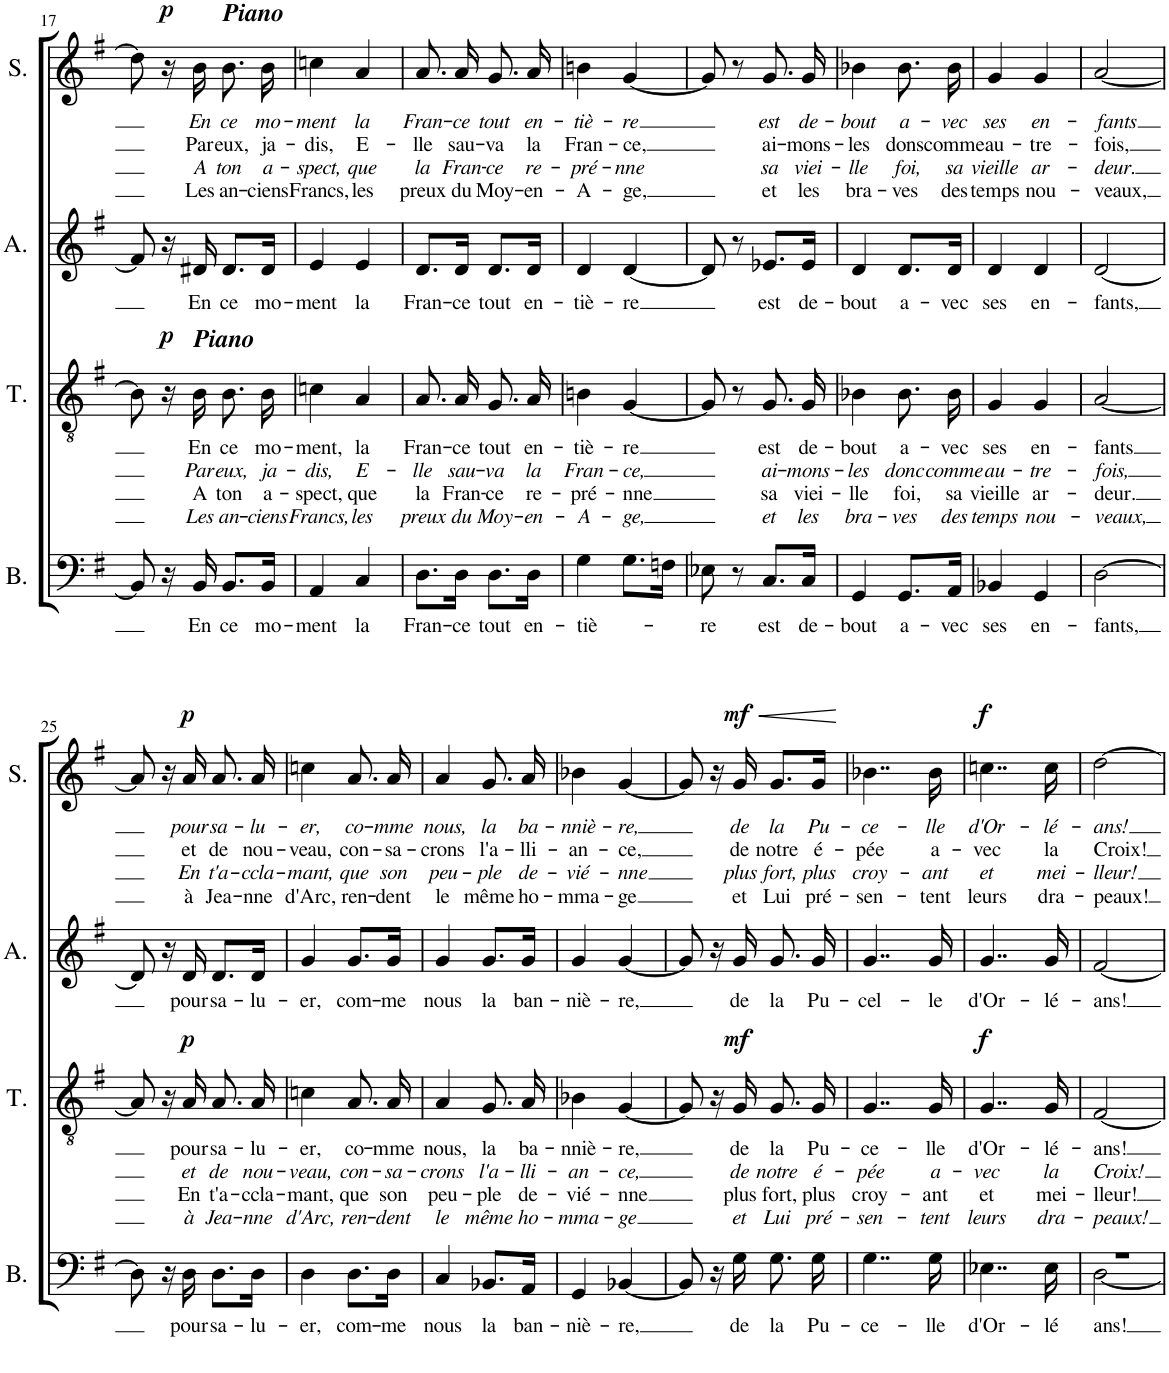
**kern	**text	**kern	**text	**text	**text	**text	**dynam	**harte	**kern	**text	**kern	**text	**text	**text	**text	**text	**dynam	**harte
*part4	*part4	*part3	*part3	*part3	*part3	*part3	*part3	*part3	*part2	*part2	*part1	*part1	*part1	*part1	*part1	*part1	*part1	*part1
*staff4	*staff4	*staff3	*staff3	*staff3	*staff3	*staff3	*staff3	*	*staff2	*staff2	*staff1	*staff1	*staff1	*staff1	*staff1	*staff1	*staff1	*
*I"Basse	*	*I"Ténor	*	*	*	*	*	*	*I"Alto	*	*I"Soprane	*	*	*	*	*	*	*
*I'B.	*	*I'T.	*	*	*	*	*	*	*I'A.	*	*I'S.	*	*	*	*	*	*	*
!!LO:PB:g=z
*clefF4	*	*clefGv2	*	*	*	*	*	*	*clefG2	*	*clefG2	*	*	*	*	*	*	*
*k[f#]	*	*k[f#]	*	*	*	*	*	*	*k[f#]	*	*k[f#]	*	*	*	*	*	*	*
*M2/4	*	*M2/4	*	*	*	*	*	*	*M2/4	*	*M2/4	*	*	*	*	*	*	*
=17	=17	=17	=17	=17	=17	=17	=17	=17	=17	=17	=17	=17	=17	=17	=17	=17	=17	=17
8BB/]	.	8B\]	.	.	.	.	.	.	8f#/]	.	8dd#\]	.	.	.	.	.	.	.
!	!	!	!	!	!	!	!LO:DY:a	!	!	!	!	!	!	!	!	!	!LO:DY:a	!
16r	.	16r	.	.	.	.	p	.	16r	.	16r	.	.	.	.	.	p	.
!	!LO:LY:b	!	!LO:LY:b	!LO:LY:b	!LO:LY:b	!LO:LY:b	!	!LO:H:kt=Piano	!	!LO:LY:b	!	!	!LO:LY:b	!LO:LY:b	!LO:LY:b	!LO:LY:b	!	!
16BB/	En	16B\	En	Par	A	Les	.	N	16d#X/	En	16b\	.	En	Par	A	Les	.	.
!	!LO:LY:b	!	!LO:LY:b	!LO:LY:b	!LO:LY:b	!LO:LY:b	!	!	!	!LO:LY:b	!	!	!LO:LY:b	!LO:LY:b	!LO:LY:b	!LO:LY:b	!	!LO:H:kt=Piano
8.BB/L	ce	8.B\L	ce	eux,	ton	an-	.	.	8.d#/L	ce	8.b\	.	ce	eux,	ton	an-	.	N
!	!LO:LY:b	!	!LO:LY:b	!LO:LY:b	!LO:LY:b	!LO:LY:b	!	!	!	!LO:LY:b	!	!	!LO:LY:b	!LO:LY:b	!LO:LY:b	!LO:LY:b	!	!
16BB/Jk	mo-	16B\Jk	mo-	ja-	a-	-ciens	.	.	16d#/Jk	mo-	16b\	.	mo-	ja-	a-	-ciens	.	.
=18	=18	=18	=18	=18	=18	=18	=18	=18	=18	=18	=18	=18	=18	=18	=18	=18	=18	=18
!	!LO:LY:b	!	!LO:LY:b	!LO:LY:b	!LO:LY:b	!LO:LY:b	!	!	!	!LO:LY:b	!	!	!LO:LY:b	!LO:LY:b	!LO:LY:b	!LO:LY:b	!	!
4AA/	-ment	4cn\	-ment,	-dis,	-spect,	Francs,	.	.	4e/	-ment	4ccn\	.	-ment	-dis,	-spect,	Francs,	.	.
!	!LO:LY:b	!	!LO:LY:b	!LO:LY:b	!LO:LY:b	!LO:LY:b	!	!	!	!LO:LY:b	!	!	!LO:LY:b	!LO:LY:b	!LO:LY:b	!LO:LY:b	!	!
4C/	la	4A/	la	E-	que	les	.	.	4e/	la	4a/	.	la	E-	que	les	.	.
=19	=19	=19	=19	=19	=19	=19	=19	=19	=19	=19	=19	=19	=19	=19	=19	=19	=19	=19
!	!LO:LY:b	!	!LO:LY:b	!LO:LY:b	!LO:LY:b	!LO:LY:b	!	!	!	!LO:LY:b	!	!	!LO:LY:b	!LO:LY:b	!LO:LY:b	!LO:LY:b	!	!
8.D\L	Fran-	8.A/L	Fran-	-lle	la	preux	.	.	8.d/L	Fran-	8.a/	.	Fran-	-lle	la	preux	.	.
!	!LO:LY:b	!	!LO:LY:b	!LO:LY:b	!LO:LY:b	!LO:LY:b	!	!	!	!LO:LY:b	!	!	!LO:LY:b	!LO:LY:b	!LO:LY:b	!LO:LY:b	!	!
16D\Jk	-ce	16A/Jk	-ce	sau-	Fran-	du	.	.	16d/Jk	-ce	16a/	.	-ce	sau-	Fran-	du	.	.
!	!LO:LY:b	!	!LO:LY:b	!LO:LY:b	!LO:LY:b	!LO:LY:b	!	!	!	!LO:LY:b	!	!	!LO:LY:b	!LO:LY:b	!LO:LY:b	!LO:LY:b	!	!
8.D\L	tout	8.G/L	tout	-va	-ce	Moy-	.	.	8.d/L	tout	8.g/	.	tout	-va	-ce	Moy-	.	.
!	!LO:LY:b	!	!LO:LY:b	!LO:LY:b	!LO:LY:b	!LO:LY:b	!	!	!	!LO:LY:b	!	!	!LO:LY:b	!LO:LY:b	!LO:LY:b	!LO:LY:b	!	!
16D\Jk	en-	16A/Jk	en-	la	re-	-en-	.	.	16d/Jk	en-	16a/	.	en-	la	re-	-en-	.	.
=20	=20	=20	=20	=20	=20	=20	=20	=20	=20	=20	=20	=20	=20	=20	=20	=20	=20	=20
!	!LO:LY:b	!	!LO:LY:b	!LO:LY:b	!LO:LY:b	!LO:LY:b	!	!	!	!LO:LY:b	!	!	!LO:LY:b	!LO:LY:b	!LO:LY:b	!LO:LY:b	!	!
4G\	-tiè-	4Bn\	-tiè-	Fran-	-pré-	-A-	.	.	4d/	-tiè-	4bn\	.	-tiè-	Fran-	-pré-	-A-	.	.
!	!	!	!LO:LY:b	!LO:LY:b	!LO:LY:b	!LO:LY:b	!	!	!	!LO:LY:b	!	!	!LO:LY:b	!LO:LY:b	!LO:LY:b	!LO:LY:b	!	!
8.G\L	.	[4G/	-re	-ce,	-nne	-ge,	.	.	[4d/	-re	[4g/	.	-re	-ce,	-nne	-ge,	.	.
16Fn\Jk	.	.	.	.	.	.	.	.	.	.	.	.	.	.	.	.	.	.
=21	=21	=21	=21	=21	=21	=21	=21	=21	=21	=21	=21	=21	=21	=21	=21	=21	=21	=21
!	!LO:LY:b	!	!	!	!	!	!	!	!	!	!	!	!	!	!	!	!	!
8E-X\	-re	8G/]	.	.	.	.	.	.	8d/]	.	8g/]	.	.	.	.	.	.	.
8r	.	8r	.	.	.	.	.	.	8r	.	8r	.	.	.	.	.	.	.
!	!LO:LY:b	!	!LO:LY:b	!LO:LY:b	!LO:LY:b	!LO:LY:b	!	!	!	!LO:LY:b	!	!	!LO:LY:b	!LO:LY:b	!LO:LY:b	!LO:LY:b	!	!
8.C/L	est	8.G/L	est	ai-	sa	et	.	.	8.e-X/L	est	8.g/	.	est	ai-	sa	et	.	.
!	!LO:LY:b	!	!LO:LY:b	!LO:LY:b	!LO:LY:b	!LO:LY:b	!	!	!	!LO:LY:b	!	!	!LO:LY:b	!LO:LY:b	!LO:LY:b	!LO:LY:b	!	!
16C/Jk	de-	16G/Jk	de-	-mons-	viei-	les	.	.	16e-/Jk	de-	16g/	.	de-	-mons-	viei-	les	.	.
=22	=22	=22	=22	=22	=22	=22	=22	=22	=22	=22	=22	=22	=22	=22	=22	=22	=22	=22
!	!LO:LY:b	!	!LO:LY:b	!LO:LY:b	!LO:LY:b	!LO:LY:b	!	!	!	!LO:LY:b	!	!	!LO:LY:b	!LO:LY:b	!LO:LY:b	!LO:LY:b	!	!
4GG/	-bout	4B-X\	-bout	-les	-lle	bra-	.	.	4d/	-bout	4b-X\	.	-bout	-les	-lle	bra-	.	.
!	!LO:LY:b	!	!LO:LY:b	!LO:LY:b	!LO:LY:b	!LO:LY:b	!	!	!	!LO:LY:b	!	!	!LO:LY:b	!LO:LY:b	!LO:LY:b	!LO:LY:b	!	!
8.GG/L	a-	8.B-\L	a-	donc	foi,	-ves	.	.	8.d/L	a-	8.b-\	.	a-	dons	foi,	-ves	.	.
!	!LO:LY:b	!	!LO:LY:b	!LO:LY:b	!LO:LY:b	!LO:LY:b	!	!	!	!LO:LY:b	!	!	!LO:LY:b	!LO:LY:b	!LO:LY:b	!LO:LY:b	!	!
16AA/Jk	-vec	16B-\Jk	-vec	comme	sa	des	.	.	16d/Jk	-vec	16b-\	.	-vec	comme	sa	des	.	.
=23	=23	=23	=23	=23	=23	=23	=23	=23	=23	=23	=23	=23	=23	=23	=23	=23	=23	=23
!	!LO:LY:b	!	!LO:LY:b	!LO:LY:b	!LO:LY:b	!LO:LY:b	!	!	!	!LO:LY:b	!	!	!LO:LY:b	!LO:LY:b	!LO:LY:b	!LO:LY:b	!	!
4BB-X/	ses	4G/	ses	au-	vieille	temps	.	.	4d/	ses	4g/	.	ses	au-	vieille	temps	.	.
!	!LO:LY:b	!	!LO:LY:b	!LO:LY:b	!LO:LY:b	!LO:LY:b	!	!	!	!LO:LY:b	!	!	!LO:LY:b	!LO:LY:b	!LO:LY:b	!LO:LY:b	!	!
4GG/	en-	4G/	en-	-tre-	ar-	nou-	.	.	4d/	en-	4g/	.	en-	-tre-	ar-	nou-	.	.
=24	=24	=24	=24	=24	=24	=24	=24	=24	=24	=24	=24	=24	=24	=24	=24	=24	=24	=24
!	!LO:LY:b	!	!LO:LY:b	!LO:LY:b	!LO:LY:b	!LO:LY:b	!	!	!	!LO:LY:b	!	!	!LO:LY:b	!LO:LY:b	!LO:LY:b	!LO:LY:b	!	!
[2D\	-fants,	[2A/	-fants	-fois,	-deur.	-veaux,	.	.	[2d/	-fants,	[2a/	.	-fants	-fois,	-deur.	-veaux,	.	.
!!LO:LB:g=z
=25	=25	=25	=25	=25	=25	=25	=25	=25	=25	=25	=25	=25	=25	=25	=25	=25	=25	=25
8D\]	.	8A/]	.	.	.	.	.	.	8d/]	.	8a/]	.	.	.	.	.	.	.
16r	.	16r	.	.	.	.	.	.	16r	.	16r	.	.	.	.	.	.	.
!	!LO:LY:b	!	!LO:LY:b	!LO:LY:b	!LO:LY:b	!LO:LY:b	!LO:DY:a	!	!	!LO:LY:b	!	!	!LO:LY:b	!LO:LY:b	!LO:LY:b	!LO:LY:b	!LO:DY:a	!
16D\	pour	16A/	pour	et	En	à	p	.	16d/	pour	16a/	.	pour	et	En	à	p	.
!	!LO:LY:b	!	!LO:LY:b	!LO:LY:b	!LO:LY:b	!LO:LY:b	!	!	!	!LO:LY:b	!	!	!LO:LY:b	!LO:LY:b	!LO:LY:b	!LO:LY:b	!	!
8.D\L	sa-	8.A/L	sa-	de	t'a-	Jea-	.	.	8.d/L	sa-	8.a/	.	sa-	de	t'a-	Jea-	.	.
!	!LO:LY:b	!	!LO:LY:b	!LO:LY:b	!LO:LY:b	!LO:LY:b	!	!	!	!LO:LY:b	!	!	!LO:LY:b	!LO:LY:b	!LO:LY:b	!LO:LY:b	!	!
16D\Jk	-lu-	16A/Jk	-lu-	nou-	-ccla-	-nne	.	.	16d/Jk	-lu-	16a/	.	-lu-	nou-	-ccla-	-nne	.	.
=26	=26	=26	=26	=26	=26	=26	=26	=26	=26	=26	=26	=26	=26	=26	=26	=26	=26	=26
!	!LO:LY:b	!	!LO:LY:b	!LO:LY:b	!LO:LY:b	!LO:LY:b	!	!	!	!LO:LY:b	!	!	!LO:LY:b	!LO:LY:b	!LO:LY:b	!LO:LY:b	!	!
4D\	-er,	4cn\	-er,	-veau,	-mant,	d'Arc,	.	.	4g/	-er,	4ccn\	.	-er,	-veau,	-mant,	d'Arc,	.	.
!	!LO:LY:b	!	!LO:LY:b	!LO:LY:b	!LO:LY:b	!LO:LY:b	!	!	!	!LO:LY:b	!	!	!LO:LY:b	!LO:LY:b	!LO:LY:b	!LO:LY:b	!	!
8.D\L	com-	8.A/L	co-	con-	que	ren-	.	.	8.g/L	com-	8.a/	.	co-	con-	que	ren-	.	.
!	!LO:LY:b	!	!LO:LY:b	!LO:LY:b	!LO:LY:b	!LO:LY:b	!	!	!	!LO:LY:b	!	!	!LO:LY:b	!LO:LY:b	!LO:LY:b	!LO:LY:b	!	!
16D\Jk	-me	16A/Jk	-mme	-sa-	son	-dent	.	.	16g/Jk	-me	16a/	.	-mme	-sa-	son	-dent	.	.
=27	=27	=27	=27	=27	=27	=27	=27	=27	=27	=27	=27	=27	=27	=27	=27	=27	=27	=27
!	!LO:LY:b	!	!LO:LY:b	!LO:LY:b	!LO:LY:b	!LO:LY:b	!	!	!	!LO:LY:b	!	!	!LO:LY:b	!LO:LY:b	!LO:LY:b	!LO:LY:b	!	!
4C/	nous	4A/	nous,	-crons	peu-	le	.	.	4g/	nous	4a/	.	nous,	-crons	peu-	le	.	.
!	!LO:LY:b	!	!LO:LY:b	!LO:LY:b	!LO:LY:b	!LO:LY:b	!	!	!	!LO:LY:b	!	!	!LO:LY:b	!LO:LY:b	!LO:LY:b	!LO:LY:b	!	!
8.BB-X/L	la	8.G/L	la	l'a-	-ple	même	.	.	8.g/L	la	8.g/	.	la	l'a-	-ple	même	.	.
!	!LO:LY:b	!	!LO:LY:b	!LO:LY:b	!LO:LY:b	!LO:LY:b	!	!	!	!LO:LY:b	!	!	!LO:LY:b	!LO:LY:b	!LO:LY:b	!LO:LY:b	!	!
16AA/Jk	ban-	16A/Jk	ba-	-lli-	de-	ho-	.	.	16g/Jk	ban-	16a/	.	ba-	-lli-	de-	ho-	.	.
=28	=28	=28	=28	=28	=28	=28	=28	=28	=28	=28	=28	=28	=28	=28	=28	=28	=28	=28
!	!LO:LY:b	!	!LO:LY:b	!LO:LY:b	!LO:LY:b	!LO:LY:b	!	!	!	!LO:LY:b	!	!	!LO:LY:b	!LO:LY:b	!LO:LY:b	!LO:LY:b	!	!
4GG/	-niè-	4B-X\	-nniè-	-an-	-vié-	-mma-	.	.	4g/	-niè-	4b-X\	.	-nniè-	-an-	-vié-	-mma-	.	.
!	!LO:LY:b	!	!LO:LY:b	!LO:LY:b	!LO:LY:b	!LO:LY:b	!	!	!	!LO:LY:b	!	!	!LO:LY:b	!LO:LY:b	!LO:LY:b	!LO:LY:b	!	!
[4BB-X/	-re,	[4G/	-re,	-ce,	-nne	-ge	.	.	[4g/	-re,	[4g/	.	-re,	-ce,	-nne	-ge	.	.
=29	=29	=29	=29	=29	=29	=29	=29	=29	=29	=29	=29	=29	=29	=29	=29	=29	=29	=29
8BB-/]	.	8G/]	.	.	.	.	.	.	8g/]	.	8g/]	.	.	.	.	.	.	.
16r	.	16r	.	.	.	.	.	.	16r	.	16r	.	.	.	.	.	.	.
!	!LO:LY:b	!	!LO:LY:b	!LO:LY:b	!LO:LY:b	!LO:LY:b	!LO:DY:a	!	!	!LO:LY:b	!	!	!LO:LY:b	!LO:LY:b	!LO:LY:b	!LO:LY:b	!LO:HP:b	!
!	!	!	!	!	!	!	!	!	!	!	!	!	!	!	!	!	!LO:DY:n=1:a	!
16G\	de	16G/	de	de	plus	et	mf	.	16g/	de	16g/	.	de	de	plus	et	< mf	.
!	!LO:LY:b	!	!LO:LY:b	!LO:LY:b	!LO:LY:b	!LO:LY:b	!	!	!	!LO:LY:b	!	!	!LO:LY:b	!LO:LY:b	!LO:LY:b	!LO:LY:b	!	!
8.G\	la	8.G/L	la	notre	fort,	Lui	.	.	8.g/	la	8.g/L	.	la	notre	fort,	Lui	.	.
!	!LO:LY:b	!	!LO:LY:b	!LO:LY:b	!LO:LY:b	!LO:LY:b	!	!	!	!LO:LY:b	!	!	!LO:LY:b	!LO:LY:b	!LO:LY:b	!LO:LY:b	!	!
16G\	Pu-	16G/Jk	Pu-	é-	plus	pré-	.	.	16g/	Pu-	16g/Jk	.	Pu-	é-	plus	pré-	.	.
.	.	.	.	.	.	.	.	.	.	.	.	.	.	.	.	.	[	.
=30	=30	=30	=30	=30	=30	=30	=30	=30	=30	=30	=30	=30	=30	=30	=30	=30	=30	=30
!	!LO:LY:b	!	!LO:LY:b	!LO:LY:b	!LO:LY:b	!LO:LY:b	!	!	!	!LO:LY:b	!	!	!LO:LY:b	!LO:LY:b	!LO:LY:b	!LO:LY:b	!	!
4..G\	-ce-	4..G/	-ce-	-pée	croy-	-sen-	.	.	4..g/	-cel-	4..b-X\	.	-ce-	-pée	croy-	-sen-	.	.
!	!LO:LY:b	!	!LO:LY:b	!LO:LY:b	!LO:LY:b	!LO:LY:b	!	!	!	!LO:LY:b	!	!	!LO:LY:b	!LO:LY:b	!LO:LY:b	!LO:LY:b	!	!
16G\	-lle	16G/	-lle	a-	-ant	-tent	.	.	16g/	-le	16b-\	.	-lle	a-	-ant	-tent	.	.
=31	=31	=31	=31	=31	=31	=31	=31	=31	=31	=31	=31	=31	=31	=31	=31	=31	=31	=31
!	!LO:LY:b	!	!LO:LY:b	!LO:LY:b	!LO:LY:b	!LO:LY:b	!LO:DY:a	!	!	!LO:LY:b	!	!	!LO:LY:b	!LO:LY:b	!LO:LY:b	!LO:LY:b	!LO:DY:a	!
4..E-X\	d'Or-	4..G/	d'Or-	-vec	et	leurs	f	.	4..g/	d'Or-	4..ccn\	.	d'Or-	-vec	et	leurs	f	.
!	!LO:LY:b	!	!LO:LY:b	!LO:LY:b	!LO:LY:b	!LO:LY:b	!	!	!	!LO:LY:b	!	!	!LO:LY:b	!LO:LY:b	!LO:LY:b	!LO:LY:b	!	!
16E-\	-lé-	16G/	-lé-	la	mei-	dra-	.	.	16g/	-lé-	16cc\	.	-lé-	la	mei-	dra-	.	.
=32	=32	=32	=32	=32	=32	=32	=32	=32	=32	=32	=32	=32	=32	=32	=32	=32	=32	=32
*^	*	*	*	*	*	*	*	*	*	*	*	*	*	*	*	*	*	*
!	!	!LO:LY:b	!	!LO:LY:b	!LO:LY:b	!LO:LY:b	!LO:LY:b	!	!	!	!LO:LY:b	!	!	!LO:LY:b	!LO:LY:b	!LO:LY:b	!LO:LY:b	!	!
2r	[2D\	-ans!	[2F#/	-ans!	Croix!	-lleur!	-peaux!	.	.	[2f#/	-ans!	[2dd\	.	-ans!	Croix!	-lleur!	-peaux!	.	.
*v	*v	*	*	*	*	*	*	*	*	*	*	*	*	*	*	*	*	*	*
=	=	=	=	=	=	=	=	=	=	=	=	=	=	=	=	=	=	=
*-	*-	*-	*-	*-	*-	*-	*-	*-	*-	*-	*-	*-	*-	*-	*-	*-	*-	*-
